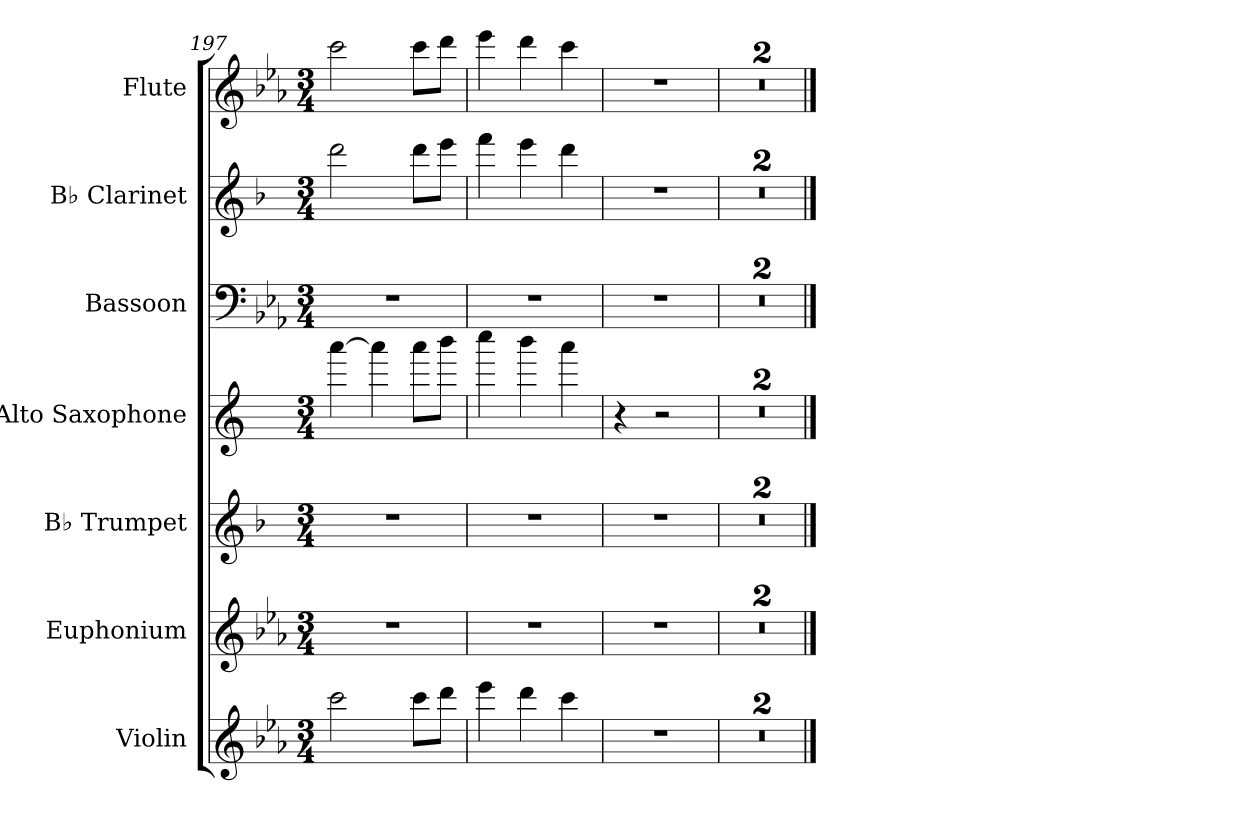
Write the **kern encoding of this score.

**kern	**kern	**kern	**kern	**kern	**kern	**kern
*part7	*part6	*part5	*part4	*part3	*part2	*part1
*staff7	*staff6	*staff5	*staff4	*staff3	*staff2	*staff1
*I"Violin	*I"Euphonium	*I"B♭ Trumpet	*I"Alto Saxophone	*I"Bassoon	*I"B♭ Clarinet	*I"Flute
*I'Vln.	*I'Euph.	*I'B♭ Tpt.	*I'A. Sax.	*I'Bsn.	*I'B♭ Cl.	*I'Fl.
*clefG2	*clefG2	*clefG2	*clefG2	*clefF4	*clefG2	*clefG2
*	*	*ITrd1c2	*ITrd5c9	*	*ITrd1c2	*
*k[b-e-a-]	*k[b-e-a-]	*k[b-e-a-]	*k[b-e-a-]	*k[b-e-a-]	*k[b-e-a-]	*k[b-e-a-]
*M3/4	*M3/4	*M3/4	*M3/4	*M3/4	*M3/4	*M3/4
=197	=197	=197	=197	=197	=197	=197
2ccc\	2.r	2.r	[4ccc\	2.r	2ccc\	2ccc\
.	.	.	4ccc\]	.	.	.
8ccc\L	.	.	8ccc\L	.	8ccc\L	8ccc\L
8ddd\J	.	.	8ddd\J	.	8ddd\J	8ddd\J
=198	=198	=198	=198	=198	=198	=198
4eee-\	2.r	2.r	4eee-\	2.r	4eee-\	4eee-\
4ddd\	.	.	4ddd\	.	4ddd\	4ddd\
4ccc\	.	.	4ccc\	.	4ccc\	4ccc\
=199	=199	=199	=199	=199	=199	=199
2.r	2.r	2.r	4r	2.r	2.r	2.r
.	.	.	2r	.	.	.
=200	=200	=200	=200	=200	=200	=200
2.r	2.r	2.r	2.r	2.r	2.r	2.r
!!LO:PB:g=z
=201	=201	=201	=201	=201	=201	=201
2.r	2.r	2.r	2.r	2.r	2.r	2.r
==	==	==	==	==	==	==
*-	*-	*-	*-	*-	*-	*-
